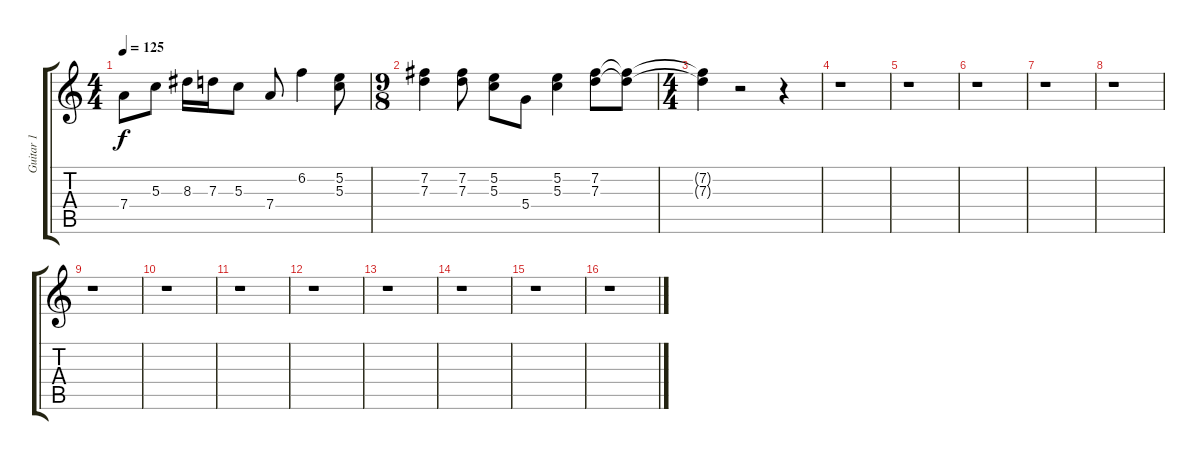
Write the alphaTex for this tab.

\track ("Guitar 1" "Guitar 1") {instrument electricguitarclean}
\staff {score tabs}
\tuning (E4 B3 G3 D3 A2 E2) {hide}
\ts (4 4)
\tempo 125
\clef g2
\ks c
7.4.8{dy f instrument electricguitarclean} 5.3.8 8.3.16 7.3.16 5.3.8 7.4.8 6.2.4 (5.2 5.3).8 |
\ts (9 8)
(7.2 7.3).4 (7.2 7.3).8 (5.2 5.3).8 5.4.8 (5.2 5.3).4 (7.2 7.3).8 (7.2{t} 7.3{t}).8 |
\ts (4 4)
(7.2{t} 7.3{t}).4 r.2 r.4 |
r.1 |
r.1 |
r.1 |
r.1 |
r.1 |
r.1 |
r.1 |
r.1 |
r.1 |
r.1 |
r.1 |
r.1 |
r.1
